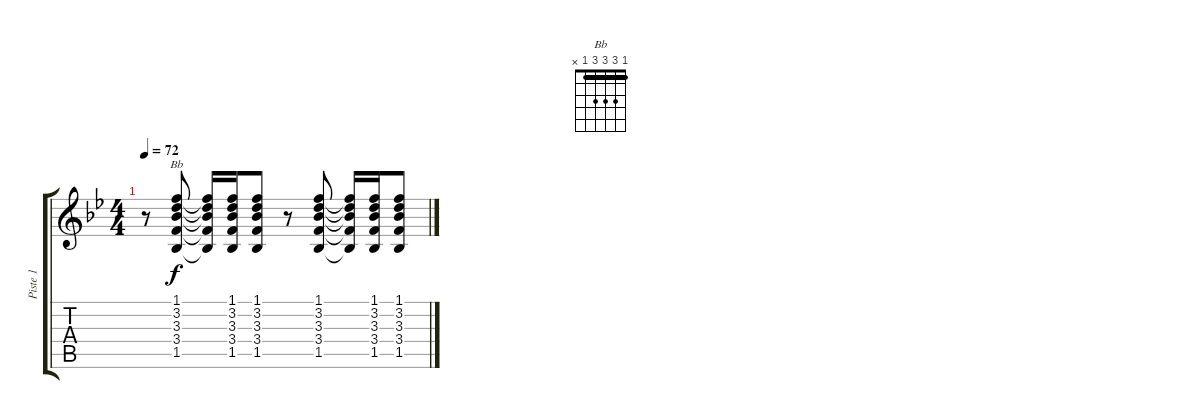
\track ("Piste 1" "Piste 1") {instrument acousticguitarnylon}
\staff {score tabs}
\tuning (E4 B3 G3 D3 A2 E2) {hide}
\chord ("Bb" 1 3 3 3 1 x) {barre 1}
\ts (4 4)
\tempo 72
\clef g2
\ks bb
r.8{dy f} (1.1 3.2 3.3 3.4 1.5).8{ch "Bb"} (1.1{t} 3.2{t} 3.3{t} 3.4{t} 1.5{t}).16 (1.1 3.2 3.3 3.4 1.5).16 (1.1 3.2 3.3 3.4 1.5).8 r.8 (1.1 3.2 3.3 3.4 1.5).8 (1.1{t} 3.2{t} 3.3{t} 3.4{t} 1.5{t}).16 (1.1 3.2 3.3 3.4 1.5).16 (1.1 3.2 3.3 3.4 1.5).8
